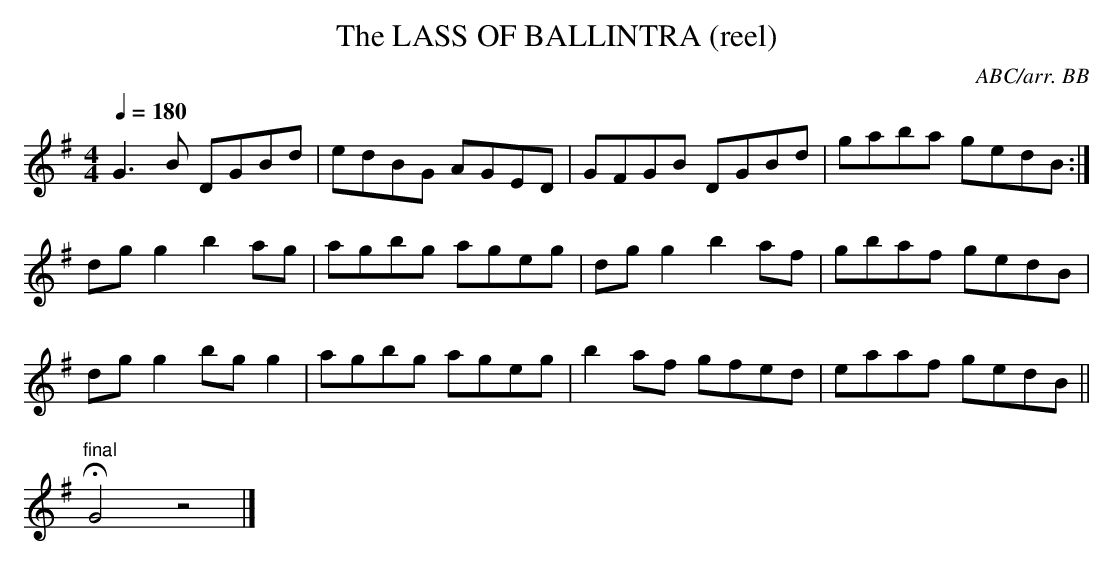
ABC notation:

X:1
T:LASS OF BALLINTRA (reel), The
C:ABC/arr. BB
L:1/8
M:4/4
Q:1/4=180
K:G
G3B DGBd|edBG AGED|GFGB DGBd|gaba gedB:|
dg g2 b2 ag|agbg ageg|dg g2 b2 af|gbaf gedB|
dg g2 bg g2|agbg ageg|b2 af gfed|eaaf gedB||
"final"HG4z4|]
